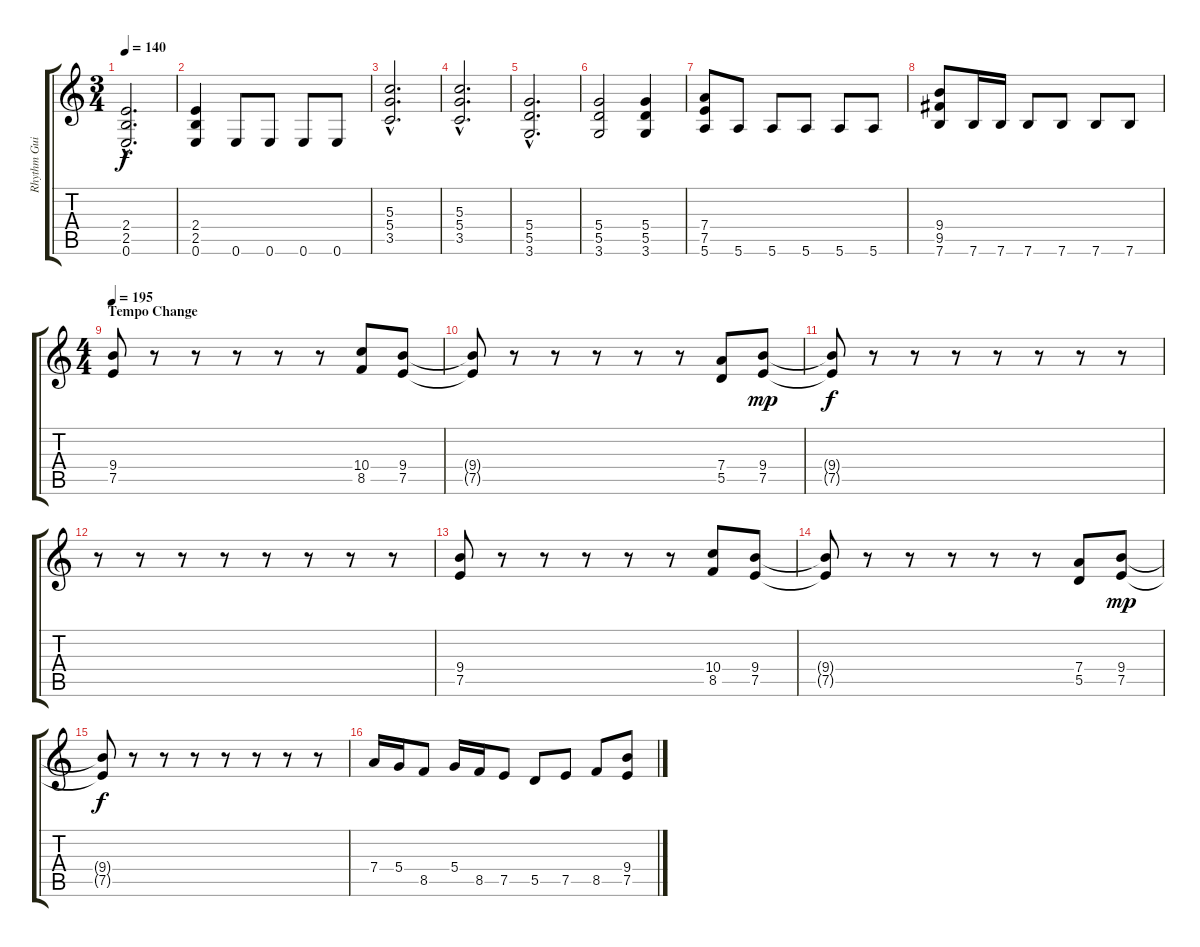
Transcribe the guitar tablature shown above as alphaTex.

\track ("Rhythm Guitar 2" "Rhythm Gui") {instrument overdrivenguitar}
\staff {score tabs}
\tuning (E4 B3 G3 D3 A2 E2) {hide}
\ts (3 4)
\section ("" "")
\tempo 140
\clef g2
\ks c
(2.4{hac} 2.5{hac} 0.6{hac}).2{d dy f} |
(2.4 2.5 0.6).4 0.6.8 0.6.8 0.6.8 0.6.8 |
(5.3{hac} 5.4{hac} 3.5{hac}).2{d} |
(5.3{hac} 5.4{hac} 3.5{hac}).2{d} |
(5.4{hac} 5.5{hac} 3.6{hac}).2{d} |
(5.4 5.5 3.6).2 (5.4 5.5 3.6).4 |
(7.4 7.5 5.6).8 5.6.8 5.6.8 5.6.8 5.6.8 5.6.8 |
(9.4 9.5 7.6).8 7.6.16 7.6.16 7.6.8 7.6.8 7.6.8 7.6.8 |
\ts (4 4)
\section ("" "Tempo Change")
\tempo 195
(9.4 7.5).8 r.8 r.8 r.8 r.8 r.8 (10.4 8.5).8 (9.4 7.5).8 |
(9.4{t} 7.5{t}).8 r.8 r.8 r.8 r.8 r.8 (7.4 5.5).8 (9.4 7.5).8{dy mp} |
(9.4{t} 7.5{t}).8{dy f} r.8 r.8 r.8 r.8 r.8 r.8 r.8 |
r.8 r.8 r.8 r.8 r.8 r.8 r.8 r.8 |
(9.4 7.5).8 r.8 r.8 r.8 r.8 r.8 (10.4 8.5).8 (9.4 7.5).8 |
(9.4{t} 7.5{t}).8 r.8 r.8 r.8 r.8 r.8 (7.4 5.5).8 (9.4 7.5).8{dy mp} |
(9.4{t} 7.5{t}).8{dy f} r.8 r.8 r.8 r.8 r.8 r.8 r.8 |
7.4.16 5.4.16 8.5.8 5.4.16 8.5.16 7.5.8 5.5.8 7.5.8 8.5.8 (9.4 7.5).8
